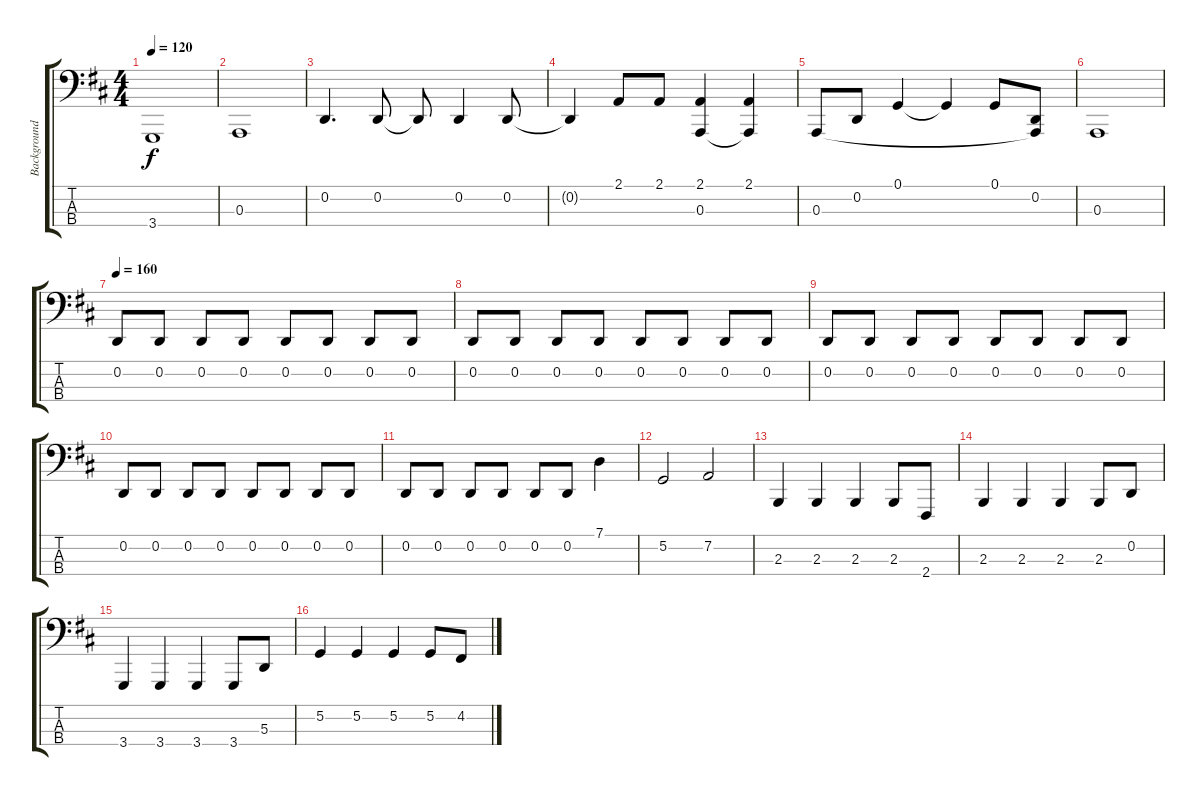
\track ("Background Piano" "Background") {instrument acousticgrandpiano}
\staff {score tabs}
\tuning (G2 D2 A1 E1) {hide}
\ts (4 4)
\tempo 120
\clef f4
\ks d
3.4.1{dy f} |
0.3.1 |
0.2.4{d} 0.2.8 0.2{t}.8 0.2.4 0.2.8 |
0.2{t}.4 2.1.8 2.1.8 (2.1 0.3).4 (2.1 0.3{t}).4 |
0.3.8 0.2.8 0.1.4 0.1{t}.4 0.1.8 (0.2 0.3{t}).8 |
0.3.1 |
\tempo 160
0.2.8 0.2.8 0.2.8 0.2.8 0.2.8 0.2.8 0.2.8 0.2.8 |
0.2.8 0.2.8 0.2.8 0.2.8 0.2.8 0.2.8 0.2.8 0.2.8 |
0.2.8 0.2.8 0.2.8 0.2.8 0.2.8 0.2.8 0.2.8 0.2.8 |
0.2.8 0.2.8 0.2.8 0.2.8 0.2.8 0.2.8 0.2.8 0.2.8 |
0.2.8 0.2.8 0.2.8 0.2.8 0.2.8 0.2.8 7.1.4 |
5.2.2 7.2.2 |
2.3.4 2.3.4 2.3.4 2.3.8 2.4.8 |
2.3.4 2.3.4 2.3.4 2.3.8 0.2.8 |
3.4.4 3.4.4 3.4.4 3.4.8 5.3.8 |
5.2.4 5.2.4 5.2.4 5.2.8 4.2.8
